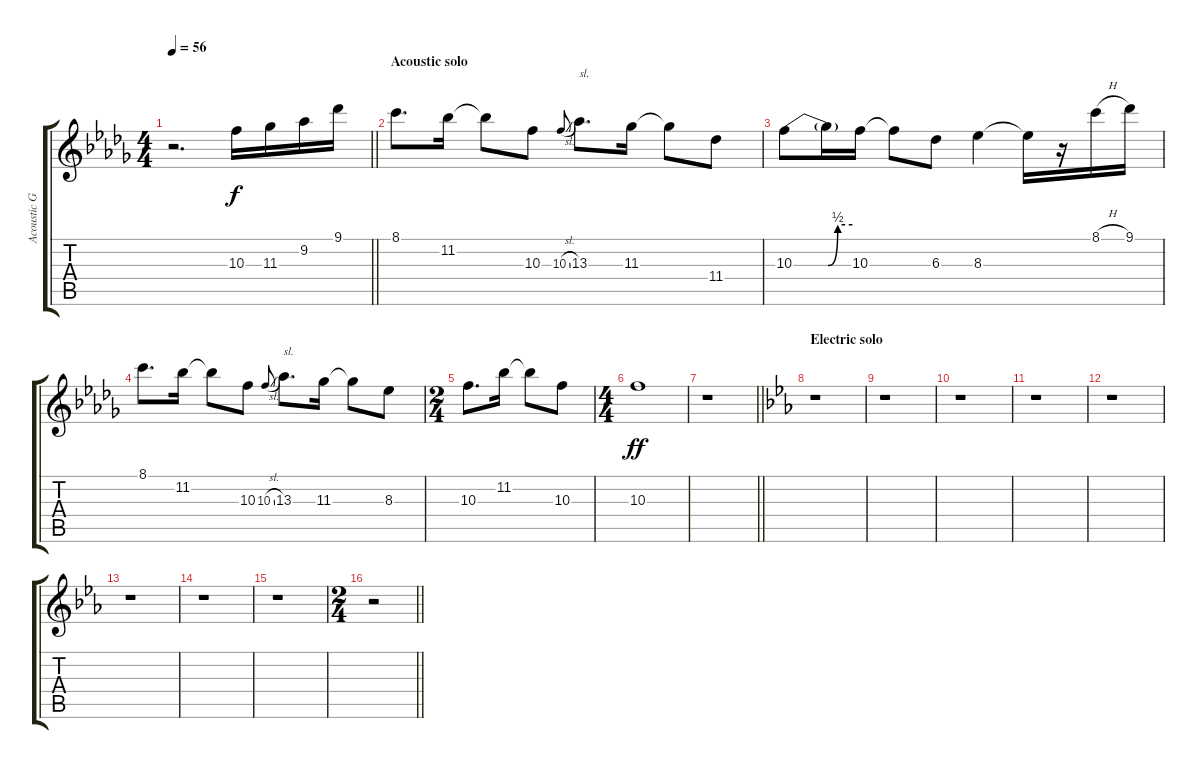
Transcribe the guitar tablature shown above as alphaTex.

\track ("Acoustic Guitar" "Acoustic G") {instrument acousticguitarsteel}
\staff {score tabs}
\tuning (E4 B3 G3 D3 A2 E2) {hide}
\ts (4 4)
\tempo 56
\clef g2
\barLineRight lightlight
\ks bbminor
r.2{d dy f instrument acousticguitarsteel} 10.3.16 11.3.16 9.2.16 9.1.16 |
\section ("" "Acoustic solo")
8.1.8{d} 11.2.16 11.2{t}.8 10.3.8 10.3{sl}.8{gr onbeat} 13.3.8{d txt "sl."} 11.3.16 11.3{t}.8 11.4.8 |
10.3{be (custom 0 0 35 0 45 2 60 2)}.8 10.3{t}.16 10.3.16 10.3{t}.8 6.3.8 8.3.4 8.3{t}.16 r.16 8.1{h}.16 9.1.16 |
8.1.8{d} 11.2.16 11.2{t}.8 10.3.8 10.3{sl}.8{gr onbeat} 13.3.8{d txt "sl."} 11.3.16 11.3{t}.8 8.3.8 |
\ts (2 4)
10.3.8{d} 11.2.16 11.2{t}.8 10.3.8 |
\ts (4 4)
10.3.1{dy ff} |
\barLineRight lightlight
r.1 |
\section ("" "Electric solo")
\ks cminor
r.1 |
r.1 |
r.1 |
r.1 |
r.1 |
r.1 |
r.1 |
r.1 |
\ts (2 4)
\barLineRight lightlight
r.2
